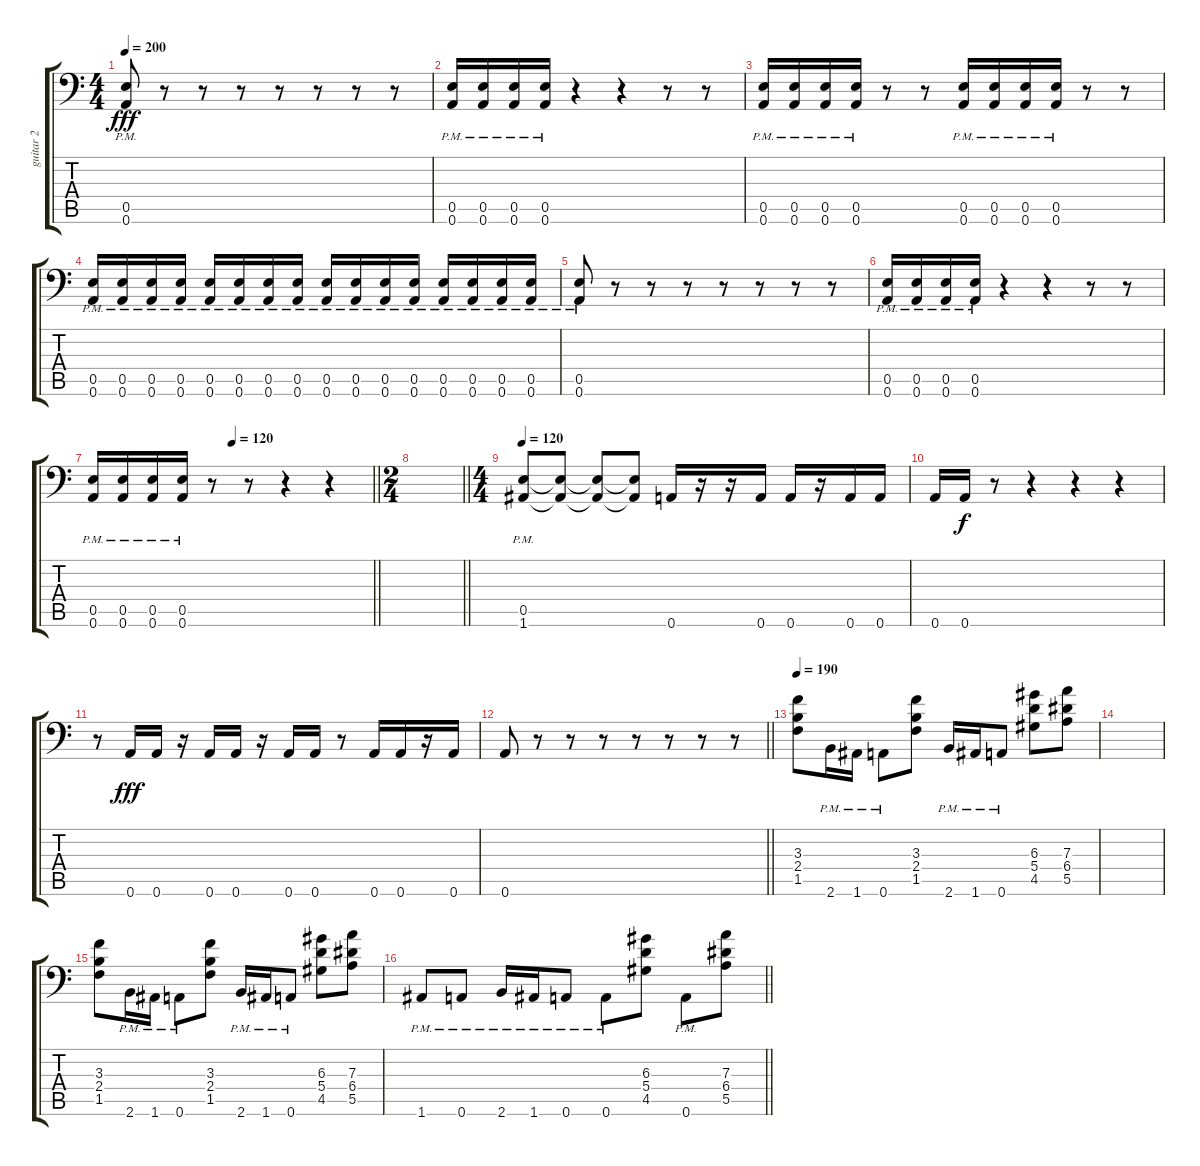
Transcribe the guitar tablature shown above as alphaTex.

\track ("guitar 2" "guitar 2") {instrument distortionguitar}
\staff {score tabs}
\tuning (B3 Gb3 D3 A2 E2 A1) {hide}
\ts (4 4)
\tempo 200
\clef f4
\ks c
(0.5{pm} 0.6{pm}).8{dy fff} r.8 r.8 r.8 r.8 r.8 r.8 r.8 |
(0.5{pm} 0.6{pm}).16 (0.5{pm} 0.6{pm}).16 (0.5{pm} 0.6{pm}).16 (0.5{pm} 0.6{pm}).16 r.4 r.4 r.8 r.8 |
(0.5{pm} 0.6{pm}).16 (0.5{pm} 0.6{pm}).16 (0.5{pm} 0.6{pm}).16 (0.5{pm} 0.6{pm}).16 r.8 r.8 (0.5{pm} 0.6{pm}).16 (0.5{pm} 0.6{pm}).16 (0.5{pm} 0.6{pm}).16 (0.5{pm} 0.6{pm}).16 r.8 r.8 |
(0.5{pm} 0.6{pm}).16 (0.5{pm} 0.6{pm}).16 (0.5{pm} 0.6{pm}).16 (0.5{pm} 0.6{pm}).16 (0.5{pm} 0.6{pm}).16 (0.5{pm} 0.6{pm}).16 (0.5{pm} 0.6{pm}).16 (0.5{pm} 0.6{pm}).16 (0.5{pm} 0.6{pm}).16 (0.5{pm} 0.6{pm}).16 (0.5{pm} 0.6{pm}).16 (0.5{pm} 0.6{pm}).16 (0.5{pm} 0.6{pm}).16 (0.5{pm} 0.6{pm}).16 (0.5{pm} 0.6{pm}).16 (0.5{pm} 0.6{pm}).16 |
(0.5{pm} 0.6{pm}).8 r.8 r.8 r.8 r.8 r.8 r.8 r.8 |
(0.5{pm} 0.6{pm}).16 (0.5{pm} 0.6{pm}).16 (0.5{pm} 0.6{pm}).16 (0.5{pm} 0.6{pm}).16 r.4 r.4 r.8 r.8 |
\tempo (120 0.5)
\barLineRight lightlight
(0.5{pm} 0.6{pm}).16 (0.5{pm} 0.6{pm}).16 (0.5{pm} 0.6{pm}).16 (0.5{pm} 0.6{pm}).16 r.8 r.8 r.4 r.4 |
\ts (2 4)
\barLineRight lightlight
|
\ts (4 4)
\section ("" "")
\tempo 120
(0.5{pm} 1.6{pm}).8 (0.5{t} 1.6{t}).8 (0.5{t} 1.6{t}).8 (0.5{t} 1.6{t}).8 0.6.16 r.16 r.16 0.6.16 0.6.16 r.16 0.6.16 0.6.16 |
0.6.16 0.6.16{dy f} r.8 r.4 r.4 r.4 |
r.8 0.6.16{dy fff} 0.6.16 r.16 0.6.16 0.6.16 r.16 0.6.16 0.6.16 r.8 0.6.16 0.6.16 r.16 0.6.16 |
\barLineRight lightlight
0.6.8 r.8 r.8 r.8 r.8 r.8 r.8 r.8 |
\section ("" "")
\tempo 190
(3.3 2.4 1.5).8 2.6{pm}.16 1.6{pm}.16 0.6{pm}.8 (3.3 2.4 1.5).8 2.6{pm}.16 1.6{pm}.16 0.6{pm}.8 (6.3 5.4 4.5).8 (7.3 6.4 5.5).8 |
|
(3.3 2.4 1.5).8 2.6{pm}.16 1.6{pm}.16 0.6{pm}.8 (3.3 2.4 1.5).8 2.6{pm}.16 1.6{pm}.16 0.6{pm}.8 (6.3 5.4 4.5).8 (7.3 6.4 5.5).8 |
\barLineRight lightlight
1.6{pm}.8 0.6{pm}.8 2.6{pm}.16 1.6{pm}.16 0.6{pm}.8 0.6{pm}.8 (6.3 5.4 4.5).8 0.6{pm}.8 (7.3 6.4 5.5).8
